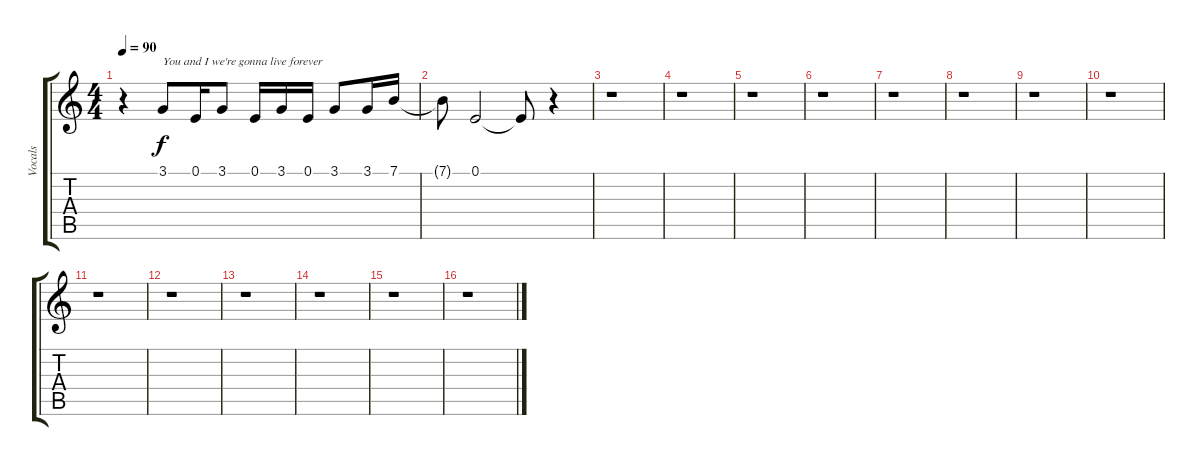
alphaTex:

\track ("Vocals" "Vocals") {instrument lead6voice}
\staff {score tabs}
\tuning (E4 B3 G3 D3 A2 E2) {hide}
\ts (4 4)
\tempo 90
\clef g2
\ks c
r.4{dy f instrument lead6voice} 3.1.8{txt "You and I we're gonna live forever"} 0.1.16 3.1.8 0.1.16 3.1.16 0.1.16 3.1.8 3.1.16 7.1.16 |
7.1{t}.8 0.1.2 0.1{t}.8 r.4 |
r.1 |
r.1 |
r.1 |
r.1 |
r.1 |
r.1 |
r.1 |
r.1 |
r.1 |
r.1 |
r.1 |
r.1 |
r.1 |
r.1
